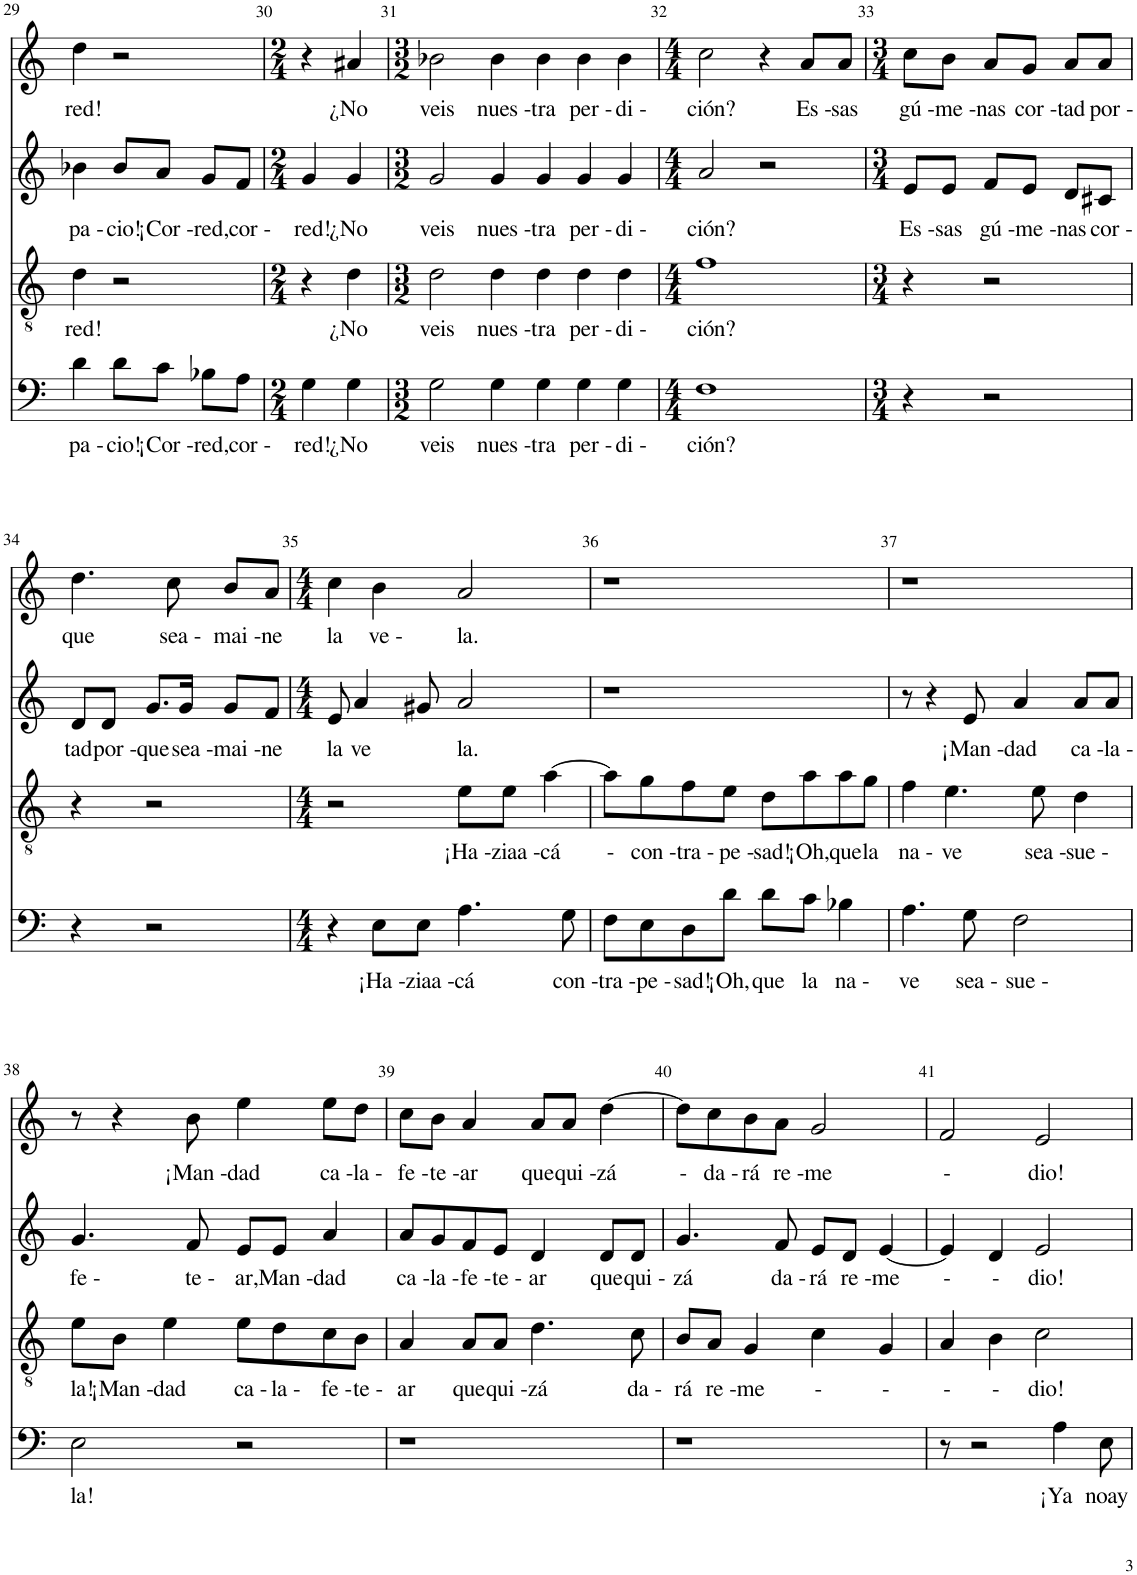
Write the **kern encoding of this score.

**kern	**text	**kern	**text	**kern	**text	**kern	**text
*part4	*part4	*part3	*part3	*part2	*part2	*part1	*part1
*staff4	*staff4	*staff3	*staff3	*staff2	*staff2	*staff1	*staff1
*I"Bass	*	*I"Tenor	*	*I"Alto	*	*I"Soprano	*
!!LO:PB:g=z
*clefF4	*	*clefGv2	*	*clefG2	*	*clefG2	*
*	*	*Trd4c7	*	*Trd4c7	*	*	*
*k[]	*	*k[]	*	*k[]	*	*k[]	*
*M3/4	*	*M3/4	*	*M3/4	*	*M3/4	*
=29	=29	=29	=29	=29	=29	=29	=29
!	!LO:LY:b	!	!LO:LY:b	!	!LO:LY:b	!	!LO:LY:b
4d\	pa -	4d\	red!	4b-X\	pa -	4dd\	red!
!	!LO:LY:b	!	!	!	!LO:LY:b	!	!
8d\L	cio!	2r	.	8b-/L	cio!	2r	.
!	!LO:LY:b	!	!	!	!LO:LY:b	!	!
8c\J	¡Cor -	.	.	8a/J	¡Cor -	.	.
!	!LO:LY:b	!	!	!	!LO:LY:b	!	!
8B-X\L	red,	.	.	8g/L	red,	.	.
!	!LO:LY:b	!	!	!	!LO:LY:b	!	!
8A\J	cor -	.	.	8f/J	cor -	.	.
=30	=30	=30	=30	=30	=30	=30	=30
*M2/4	*	*M2/4	*	*M2/4	*	*M2/4	*
!	!LO:LY:b	!	!	!	!LO:LY:b	!	!
4G\	red!	4r	.	4g/	red!	4r	.
!	!LO:LY:b	!	!LO:LY:b	!	!LO:LY:b	!	!LO:LY:b
4G\	¿No	4d\	¿No	4g/	¿No	4a#X/	¿No
=31	=31	=31	=31	=31	=31	=31	=31
*M3/2	*	*M3/2	*	*M3/2	*	*M3/2	*
!	!LO:LY:b	!	!LO:LY:b	!	!LO:LY:b	!	!LO:LY:b
2G\	veis	2d\	veis	2g/	veis	2b-X\	veis
!	!LO:LY:b	!	!LO:LY:b	!	!LO:LY:b	!	!LO:LY:b
4G\	nues -	4d\	nues -	4g/	nues -	4b-\	nues -
!	!LO:LY:b	!	!LO:LY:b	!	!LO:LY:b	!	!LO:LY:b
4G\	tra	4d\	tra	4g/	tra	4b-\	tra
!	!LO:LY:b	!	!LO:LY:b	!	!LO:LY:b	!	!LO:LY:b
4G\	per -	4d\	per -	4g/	per -	4b-\	per -
!	!LO:LY:b	!	!LO:LY:b	!	!LO:LY:b	!	!LO:LY:b
4G\	di -	4d\	di -	4g/	di -	4b-\	di -
=32	=32	=32	=32	=32	=32	=32	=32
*M4/4	*	*M4/4	*	*M4/4	*	*M4/4	*
!	!LO:LY:b	!	!LO:LY:b	!	!LO:LY:b	!	!LO:LY:b
1F	ción?	1f	ción?	2a/	ción?	2cc\	ción?
.	.	.	.	2r	.	4r	.
!	!	!	!	!	!	!	!LO:LY:b
.	.	.	.	.	.	8a/L	Es -
!	!	!	!	!	!	!	!LO:LY:b
.	.	.	.	.	.	8a/J	sas
=33	=33	=33	=33	=33	=33	=33	=33
*M3/4	*	*M3/4	*	*M3/4	*	*M3/4	*
!	!	!	!	!	!LO:LY:b	!	!LO:LY:b
4r	.	4r	.	8e/L	Es -	8cc\L	gú -
!	!	!	!	!	!LO:LY:b	!	!LO:LY:b
.	.	.	.	8e/J	sas	8b\J	me -
!	!	!	!	!	!LO:LY:b	!	!LO:LY:b
2r	.	2r	.	8f/L	gú -	8a/L	nas
!	!	!	!	!	!LO:LY:b	!	!LO:LY:b
.	.	.	.	8e/J	me -	8g/J	cor -
!	!	!	!	!	!LO:LY:b	!	!LO:LY:b
.	.	.	.	8d/L	nas	8a/L	tad
!	!	!	!	!	!LO:LY:b	!	!LO:LY:b
.	.	.	.	8c#X/J	cor -	8a/J	por -
!!LO:LB:g=z
=34	=34	=34	=34	=34	=34	=34	=34
!	!	!	!	!	!LO:LY:b	!	!LO:LY:b
4r	.	4r	.	8d/L	tad	4.dd\	que
!	!	!	!	!	!LO:LY:b	!	!
.	.	.	.	8d/J	por -	.	.
!	!	!	!	!	!LO:LY:b	!	!
2r	.	2r	.	8.g/L	que	.	.
!	!	!	!	!	!	!	!LO:LY:b
.	.	.	.	.	.	8cc\	sea -
!	!	!	!	!	!LO:LY:b	!	!
.	.	.	.	16g/Jk	sea -	.	.
!	!	!	!	!	!LO:LY:b	!	!LO:LY:b
.	.	.	.	8g/L	mai -	8b/L	mai -
!	!	!	!	!	!LO:LY:b	!	!LO:LY:b
.	.	.	.	8f/J	ne	8a/J	ne
=35	=35	=35	=35	=35	=35	=35	=35
*M4/4	*	*M4/4	*	*M4/4	*	*M4/4	*
!	!	!	!	!	!LO:LY:b	!	!LO:LY:b
4r	.	2r	.	8e/	la	4cc\	la
!	!	!	!	!	!LO:LY:b	!	!
.	.	.	.	4a/	ve	.	.
!	!LO:LY:b	!	!	!	!	!	!LO:LY:b
8E\L	¡Ha -	.	.	.	.	4b\	ve -
!	!LO:LY:b	!	!	!	!	!	!
8E\J	ziaa -	.	.	8g#X/	.	.	.
!	!LO:LY:b	!	!LO:LY:b	!	!LO:LY:b	!	!LO:LY:b
4.A\	cá	8e\L	¡Ha -	2a/	la.	2a/	la.
!	!	!	!LO:LY:b	!	!	!	!
.	.	8e\J	ziaa -	.	.	.	.
!	!	!	!LO:LY:b	!	!	!	!
.	.	[4a\	cá	.	.	.	.
!	!LO:LY:b	!	!	!	!	!	!
8G\	con -	.	.	.	.	.	.
=36	=36	=36	=36	=36	=36	=36	=36
!	!LO:LY:b	!	!LO:LY:b	!	!	!	!
8F\L	tra -	8a\L]	-	1r	.	1r	.
!	!LO:LY:b	!	!LO:LY:b	!	!	!	!
8E\	pe -	8g\	con -	.	.	.	.
!	!LO:LY:b	!	!LO:LY:b	!	!	!	!
8D\	sad!	8f\	tra -	.	.	.	.
!	!LO:LY:b	!	!LO:LY:b	!	!	!	!
8d\J	¡Oh,	8e\J	pe -	.	.	.	.
!	!LO:LY:b	!	!LO:LY:b	!	!	!	!
8d\L	que	8d\L	sad!	.	.	.	.
!	!LO:LY:b	!	!LO:LY:b	!	!	!	!
8c\J	la	8a\	¡Oh,	.	.	.	.
!	!LO:LY:b	!	!LO:LY:b	!	!	!	!
4B-X\	na -	8a\	que	.	.	.	.
!	!	!	!LO:LY:b	!	!	!	!
.	.	8g\J	la	.	.	.	.
=37	=37	=37	=37	=37	=37	=37	=37
!	!LO:LY:b	!	!LO:LY:b	!	!	!	!
4.A\	ve	4f\	na -	8r	.	1r	.
.	.	.	.	4r	.	.	.
!	!	!	!LO:LY:b	!	!	!	!
.	.	4.e\	ve	.	.	.	.
!	!LO:LY:b	!	!	!	!LO:LY:b	!	!
8G\	sea -	.	.	8e/	¡Man -	.	.
!	!LO:LY:b	!	!	!	!LO:LY:b	!	!
2F\	sue -	.	.	4a/	dad	.	.
!	!	!	!LO:LY:b	!	!	!	!
.	.	8e\	sea -	.	.	.	.
!	!	!	!LO:LY:b	!	!LO:LY:b	!	!
.	.	4d\	sue -	8a/L	ca -	.	.
!	!	!	!	!	!LO:LY:b	!	!
.	.	.	.	8a/J	la -	.	.
!!LO:LB:g=z
=38	=38	=38	=38	=38	=38	=38	=38
!	!LO:LY:b	!	!LO:LY:b	!	!LO:LY:b	!	!
2E\	la!	8e\L	la!	4.g/	fe -	8r	.
!	!	!	!LO:LY:b	!	!	!	!
.	.	8B\J	¡Man -	.	.	4r	.
!	!	!	!LO:LY:b	!	!	!	!
.	.	4e\	dad	.	.	.	.
!	!	!	!	!	!LO:LY:b	!	!LO:LY:b
.	.	.	.	8f/	te -	8b\	¡Man -
!	!	!	!LO:LY:b	!	!LO:LY:b	!	!LO:LY:b
2r	.	8e\L	ca -	8e/L	ar,	4ee\	dad
!	!	!	!LO:LY:b	!	!LO:LY:b	!	!
.	.	8d\	la -	8e/J	Man -	.	.
!	!	!	!LO:LY:b	!	!LO:LY:b	!	!LO:LY:b
.	.	8c\	fe -	4a/	dad	8ee\L	ca -
!	!	!	!LO:LY:b	!	!	!	!LO:LY:b
.	.	8B\J	te -	.	.	8dd\J	la -
=39	=39	=39	=39	=39	=39	=39	=39
!	!	!	!LO:LY:b	!	!LO:LY:b	!	!LO:LY:b
1r	.	4A/	ar	8a/L	ca -	8cc\L	fe -
!	!	!	!	!	!LO:LY:b	!	!LO:LY:b
.	.	.	.	8g/	la -	8b\J	te -
!	!	!	!LO:LY:b	!	!LO:LY:b	!	!LO:LY:b
.	.	8A/L	que	8f/	fe -	4a/	ar
!	!	!	!LO:LY:b	!	!LO:LY:b	!	!
.	.	8A/J	qui -	8e/J	te -	.	.
!	!	!	!LO:LY:b	!	!LO:LY:b	!	!LO:LY:b
.	.	4.d\	zá	4d/	ar	8a/L	que
!	!	!	!	!	!	!	!LO:LY:b
.	.	.	.	.	.	8a/J	qui -
!	!	!	!	!	!LO:LY:b	!	!LO:LY:b
.	.	.	.	8d/L	que	[4dd\	zá
!	!	!	!LO:LY:b	!	!LO:LY:b	!	!
.	.	8c\	da -	8d/J	qui -	.	.
=40	=40	=40	=40	=40	=40	=40	=40
!	!	!	!LO:LY:b	!	!LO:LY:b	!	!LO:LY:b
1r	.	8B/L	rá	4.g/	zá	8dd\L]	-
!	!	!	!LO:LY:b	!	!	!	!LO:LY:b
.	.	8A/J	re -	.	.	8cc\	da -
!	!	!	!LO:LY:b	!	!	!	!LO:LY:b
.	.	4G/	me	.	.	8b\	rá
!	!	!	!	!	!LO:LY:b	!	!LO:LY:b
.	.	.	.	8f/	da -	8a\J	re -
!	!	!	!LO:LY:b	!	!LO:LY:b	!	!LO:LY:b
.	.	4c\	-	8e/L	rá	2g/	me
!	!	!	!	!	!LO:LY:b	!	!
.	.	.	.	8d/J	re -	.	.
!	!	!	!LO:LY:b	!	!LO:LY:b	!	!
.	.	4G/	-	[4e/	me	.	.
=41	=41	=41	=41	=41	=41	=41	=41
!	!	!	!LO:LY:b	!	!LO:LY:b	!	!LO:LY:b
8r	.	4A/	-	4e/]	-	2f/	-
2r	.	.	.	.	.	.	.
!	!	!	!LO:LY:b	!	!LO:LY:b	!	!
.	.	4B\	-	4d/	-	.	.
!	!	!	!LO:LY:b	!	!LO:LY:b	!	!LO:LY:b
.	.	2c\	dio!	2e/	dio!	2e/	dio!
!	!LO:LY:b	!	!	!	!	!	!
4A\	¡Ya	.	.	.	.	.	.
!	!LO:LY:b	!	!	!	!	!	!
8E\	noay	.	.	.	.	.	.
=	=	=	=	=	=	=	=
*-	*-	*-	*-	*-	*-	*-	*-
